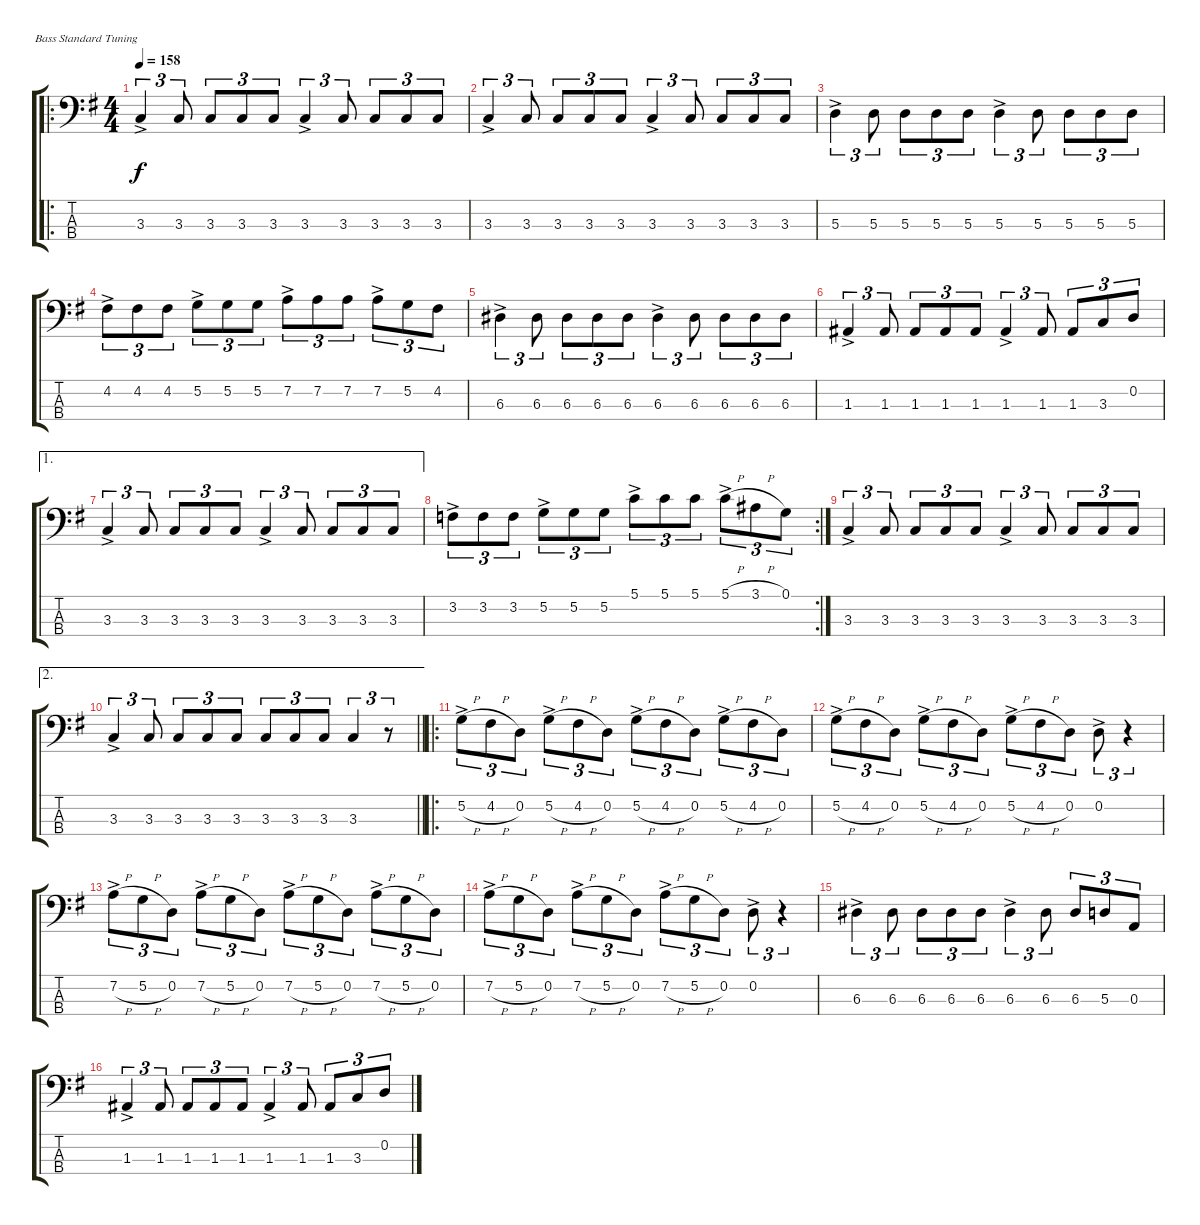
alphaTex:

\bracketExtendMode groupsimilarinstruments
\multiTrackTrackNamePolicy hidden
\firstSystemTrackNameOrientation horizontal
\otherSystemsTrackNameOrientation horizontal
\track "" {instrument electricbassfinger}
\staff {score tabs}
\tuning (G2 D2 A1 E1)
\ro
\ts (4 4)
\tempo 158
\clef f4
\ks eminor
3.3{ac}.4{tu (3 2) dy f} 3.3.8{tu (3 2)} 3.3.8{tu (3 2)} 3.3.8{tu (3 2)} 3.3.8{tu (3 2)} 3.3{ac}.4{tu (3 2)} 3.3.8{tu (3 2)} 3.3.8{tu (3 2)} 3.3.8{tu (3 2)} 3.3.8{tu (3 2)} |
3.3{ac}.4{tu (3 2)} 3.3.8{tu (3 2)} 3.3.8{tu (3 2)} 3.3.8{tu (3 2)} 3.3.8{tu (3 2)} 3.3{ac}.4{tu (3 2)} 3.3.8{tu (3 2)} 3.3.8{tu (3 2)} 3.3.8{tu (3 2)} 3.3.8{tu (3 2)} |
5.3{ac}.4{tu (3 2)} 5.3.8{tu (3 2)} 5.3.8{tu (3 2)} 5.3.8{tu (3 2)} 5.3.8{tu (3 2)} 5.3{ac}.4{tu (3 2)} 5.3.8{tu (3 2)} 5.3.8{tu (3 2)} 5.3.8{tu (3 2)} 5.3.8{tu (3 2)} |
4.2{ac}.8{tu (3 2)} 4.2.8{tu (3 2)} 4.2.8{tu (3 2)} 5.2{ac}.8{tu (3 2)} 5.2.8{tu (3 2)} 5.2.8{tu (3 2)} 7.2{ac}.8{tu (3 2)} 7.2.8{tu (3 2)} 7.2.8{tu (3 2)} 7.2{ac}.8{tu (3 2)} 5.2.8{tu (3 2)} 4.2.8{tu (3 2)} |
6.3{ac}.4{tu (3 2)} 6.3.8{tu (3 2)} 6.3.8{tu (3 2)} 6.3.8{tu (3 2)} 6.3.8{tu (3 2)} 6.3{ac}.4{tu (3 2)} 6.3.8{tu (3 2)} 6.3.8{tu (3 2)} 6.3.8{tu (3 2)} 6.3.8{tu (3 2)} |
1.3{ac}.4{tu (3 2)} 1.3.8{tu (3 2)} 1.3.8{tu (3 2)} 1.3.8{tu (3 2)} 1.3.8{tu (3 2)} 1.3{ac}.4{tu (3 2)} 1.3.8{tu (3 2)} 1.3.8{tu (3 2)} 3.3.8{tu (3 2)} 0.2.8{tu (3 2)} |
\ae 1
3.3{ac}.4{tu (3 2)} 3.3.8{tu (3 2)} 3.3.8{tu (3 2)} 3.3.8{tu (3 2)} 3.3.8{tu (3 2)} 3.3{ac}.4{tu (3 2)} 3.3.8{tu (3 2)} 3.3.8{tu (3 2)} 3.3.8{tu (3 2)} 3.3.8{tu (3 2)} |
\rc 2
3.2{ac}.8{tu (3 2)} 3.2.8{tu (3 2)} 3.2.8{tu (3 2)} 5.2{ac}.8{tu (3 2)} 5.2.8{tu (3 2)} 5.2.8{tu (3 2)} 5.1{ac}.8{tu (3 2)} 5.1.8{tu (3 2)} 5.1.8{tu (3 2)} 5.1{h ac}.8{tu (3 2)} 3.1{h}.8{tu (3 2)} 0.1.8{tu (3 2)} |
3.3{ac}.4{tu (3 2)} 3.3.8{tu (3 2)} 3.3.8{tu (3 2)} 3.3.8{tu (3 2)} 3.3.8{tu (3 2)} 3.3{ac}.4{tu (3 2)} 3.3.8{tu (3 2)} 3.3.8{tu (3 2)} 3.3.8{tu (3 2)} 3.3.8{tu (3 2)} |
\ae 2
\barLineRight lightlight
3.3{ac}.4{tu (3 2)} 3.3.8{tu (3 2)} 3.3.8{tu (3 2)} 3.3.8{tu (3 2)} 3.3.8{tu (3 2)} 3.3.8{tu (3 2)} 3.3.8{tu (3 2)} 3.3.8{tu (3 2)} 3.3.4{tu (3 2)} r.8{tu (3 2)} |
\ro
5.2{h ac}.8{tu (3 2)} 4.2{h}.8{tu (3 2)} 0.2.8{tu (3 2)} 5.2{h ac}.8{tu (3 2)} 4.2{h}.8{tu (3 2)} 0.2.8{tu (3 2)} 5.2{h ac}.8{tu (3 2)} 4.2{h}.8{tu (3 2)} 0.2.8{tu (3 2)} 5.2{h ac}.8{tu (3 2)} 4.2{h}.8{tu (3 2)} 0.2.8{tu (3 2)} |
5.2{h ac}.8{tu (3 2)} 4.2{h}.8{tu (3 2)} 0.2.8{tu (3 2)} 5.2{h ac}.8{tu (3 2)} 4.2{h}.8{tu (3 2)} 0.2.8{tu (3 2)} 5.2{h ac}.8{tu (3 2)} 4.2{h}.8{tu (3 2)} 0.2.8{tu (3 2)} 0.2{ac}.8{tu (3 2)} r.4{tu (3 2)} |
7.2{h ac}.8{tu (3 2)} 5.2{h}.8{tu (3 2)} 0.2.8{tu (3 2)} 7.2{h ac}.8{tu (3 2)} 5.2{h}.8{tu (3 2)} 0.2.8{tu (3 2)} 7.2{h ac}.8{tu (3 2)} 5.2{h}.8{tu (3 2)} 0.2.8{tu (3 2)} 7.2{h ac}.8{tu (3 2)} 5.2{h}.8{tu (3 2)} 0.2.8{tu (3 2)} |
7.2{h ac}.8{tu (3 2)} 5.2{h}.8{tu (3 2)} 0.2.8{tu (3 2)} 7.2{h ac}.8{tu (3 2)} 5.2{h}.8{tu (3 2)} 0.2.8{tu (3 2)} 7.2{h ac}.8{tu (3 2)} 5.2{h}.8{tu (3 2)} 0.2.8{tu (3 2)} 0.2{ac}.8{tu (3 2)} r.4{tu (3 2)} |
6.3{ac}.4{tu (3 2)} 6.3.8{tu (3 2)} 6.3.8{tu (3 2)} 6.3.8{tu (3 2)} 6.3.8{tu (3 2)} 6.3{ac}.4{tu (3 2)} 6.3.8{tu (3 2)} 6.3.8{tu (3 2)} 5.3.8{tu (3 2)} 0.3.8{tu (3 2)} |
1.3{ac}.4{tu (3 2)} 1.3.8{tu (3 2)} 1.3.8{tu (3 2)} 1.3.8{tu (3 2)} 1.3.8{tu (3 2)} 1.3{ac}.4{tu (3 2)} 1.3.8{tu (3 2)} 1.3.8{tu (3 2)} 3.3.8{tu (3 2)} 0.2.8{tu (3 2)}
